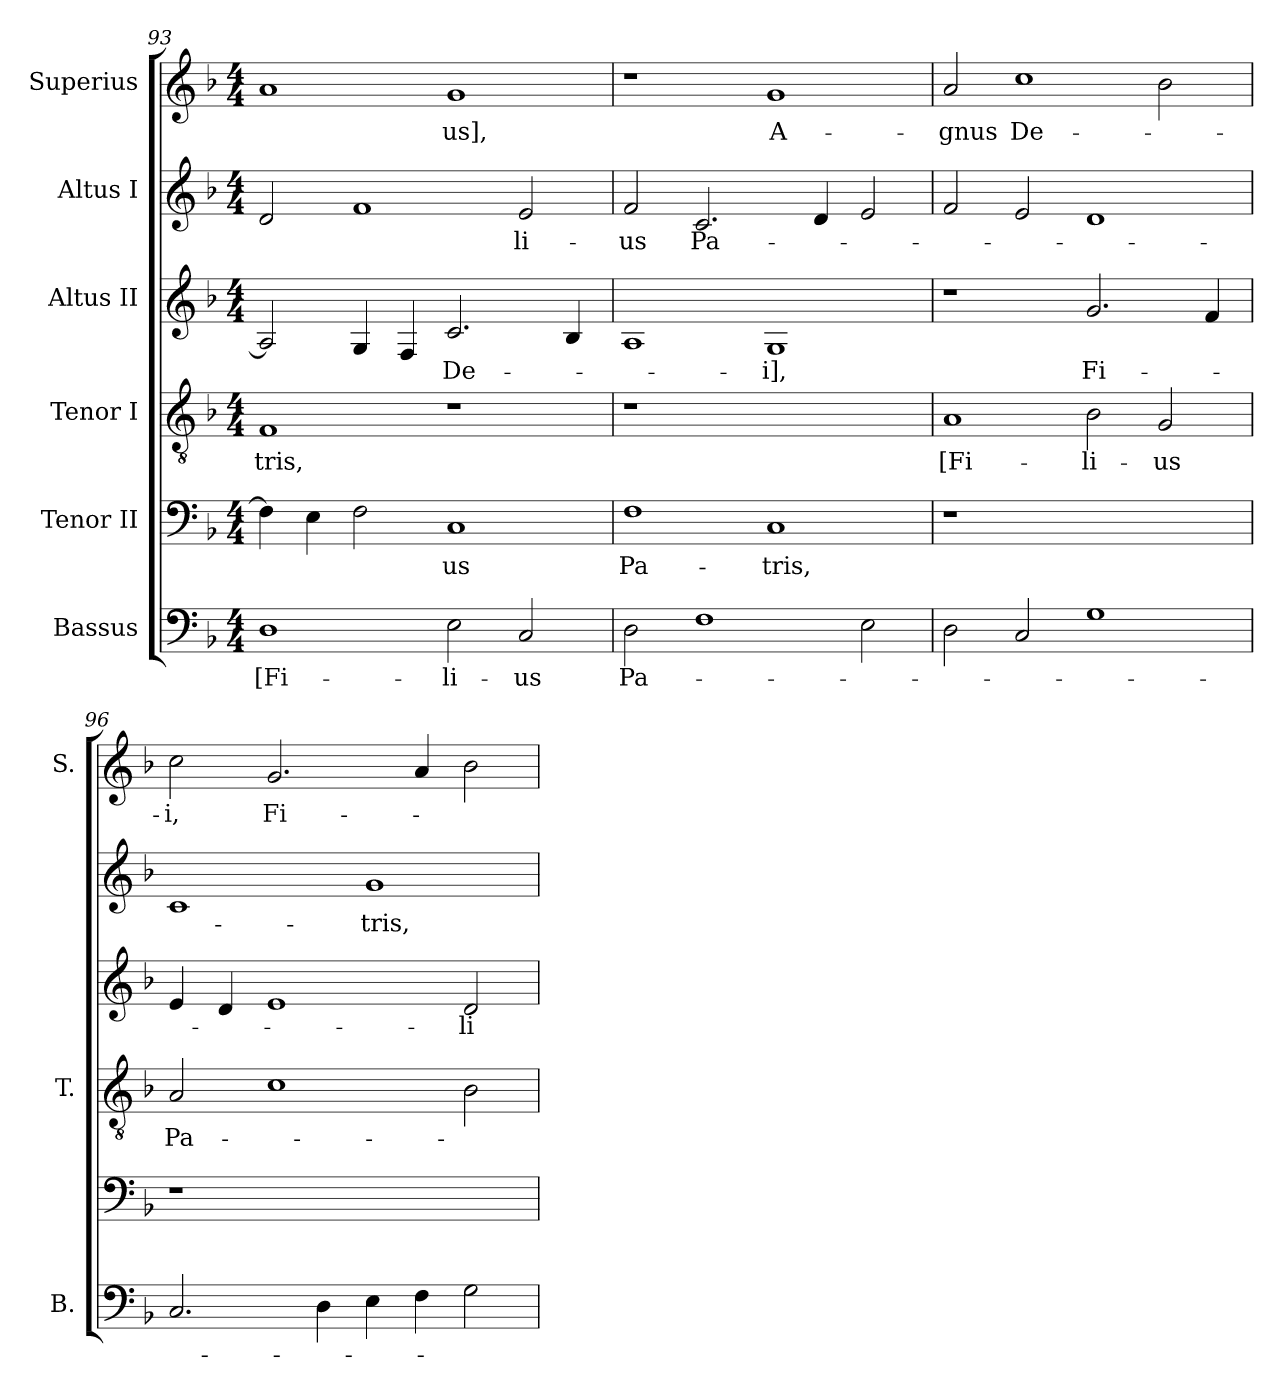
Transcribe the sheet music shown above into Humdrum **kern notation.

**kern	**text	**kern	**text	**kern	**text	**kern	**text	**kern	**text	**kern	**text
*part6	*part6	*part5	*part5	*part4	*part4	*part3	*part3	*part2	*part2	*part1	*part1
*staff6	*staff6	*staff5	*staff5	*staff4	*staff4	*staff3	*staff3	*staff2	*staff2	*staff1	*staff1
*I"Bassus	*	*I"Tenor II	*	*I"Tenor I	*	*I"Altus II	*	*I"Altus I	*	*I"Superius	*
*I'B.	*	*	*	*I'T.	*	*	*	*	*	*I'S.	*
*clefF4	*	*clefF4	*	*clefGv2	*	*clefG2	*	*clefG2	*	*clefG2	*
*	*	*	*	*ITrd7c12	*	*	*	*	*	*	*
*k[b-]	*	*k[b-]	*	*k[b-]	*	*k[b-]	*	*k[b-]	*	*k[b-]	*
*F:	*	*F:	*	*F:	*	*F:	*	*F:	*	*F:	*
*M4/4	*	*M4/4	*	*M4/4	*	*M4/4	*	*M4/4	*	*M4/4	*
=93	=93	=93	=93	=93	=93	=93	=93	=93	=93	=93	=93
!	!LO:LY:b:color=#000000	!	!	!	!	!	!	!	!	!	!
!	!	!	!	!	!LO:LY:b:color=#000000	!	!	!	!	!	!
1Di	[Fi-	4Fi\]	.	1FFi	-tris,	2Ai/]	.	2di/	.	1ai	.
.	.	4Ei\	.	.	.	.	.	.	.	.	.
.	.	2Fi\	.	.	.	4Gi/	.	1fi	.	.	.
.	.	.	.	.	.	4Fi/	.	.	.	.	.
!	!LO:LY:b:color=#000000	!	!	!	!	!	!	!	!	!	!
!	!	!	!LO:LY:b:color=#000000	!	!	!	!	!	!	!	!
!	!	!	!	!	!	!	!LO:LY:b:color=#000000	!	!	!	!
!	!	!	!	!	!	!	!	!	!	!	!LO:LY:b:color=#000000
2Ei\	-li-	1Ci	-us	1r	.	2.ci/	De-	.	.	1gi	-us],
!	!LO:LY:b:color=#000000	!	!	!	!	!	!	!	!	!	!
!	!	!	!	!	!	!	!	!	!LO:LY:b:color=#000000	!	!
2Ci/	-us	.	.	.	.	.	.	2ei/	-li-	.	.
.	.	.	.	.	.	4B-i/	.	.	.	.	.
!!LO:PB:g=z
=94	=94	=94	=94	=94	=94	=94	=94	=94	=94	=94	=94
!	!LO:LY:b:color=#000000	!	!	!	!	!	!	!	!	!	!
!	!	!	!LO:LY:b:color=#000000	!LO:N:vis=1	!	!	!	!	!	!	!
!	!	!	!	!	!	!	!	!	!LO:LY:b:color=#000000	!	!
2Di\	Pa-	1Fi	Pa-	1r	.	1Ai	.	2fi/	-us	1r	.
!	!	!	!	!	!	!	!	!	!LO:LY:b:color=#000000	!	!
1Fi	.	.	.	.	.	.	.	2.ci/	Pa-	.	.
!	!	!	!LO:LY:b:color=#000000	!	!	!	!	!	!	!	!
!	!	!	!	!	!	!	!LO:LY:b:color=#000000	!	!	!	!
!	!	!	!	!	!	!	!	!	!	!	!LO:LY:b:color=#000000
.	.	1Ci	-tris,	1ryy	.	1Gi	-i],	.	.	1gi	A-
.	.	.	.	.	.	.	.	4di/	.	.	.
2Ei\	.	.	.	.	.	.	.	2ei/	.	.	.
=95	=95	=95	=95	=95	=95	=95	=95	=95	=95	=95	=95
!	!	!LO:N:vis=1	!	!	!	!	!	!	!	!	!
!	!	!	!	!	!LO:LY:b:color=#000000	!	!	!	!	!	!
!	!	!	!	!	!	!	!	!	!	!	!LO:LY:b:color=#000000
2Di\	.	1r	.	1AAi	[Fi-	1r	.	2fi/	.	2ai/	-gnus
!	!	!	!	!	!	!	!	!	!	!	!LO:LY:b:color=#000000
2Ci/	.	.	.	.	.	.	.	2ei/	.	1cci	De-
!	!	!	!	!	!LO:LY:b:color=#000000	!	!	!	!	!	!
!	!	!	!	!	!	!	!LO:LY:b:color=#000000	!	!	!	!
1Gi	.	1ryy	.	2BB-i\	-li-	2.gi/	Fi-	1di	.	.	.
!	!	!	!	!	!LO:LY:b:color=#000000	!	!	!	!	!	!
.	.	.	.	2GGi/	-us	.	.	.	.	2b-i\	.
.	.	.	.	.	.	4fi/	.	.	.	.	.
=96	=96	=96	=96	=96	=96	=96	=96	=96	=96	=96	=96
!	!	!LO:N:vis=1	!	!	!	!	!	!	!	!	!
!	!	!	!	!	!LO:LY:b:color=#000000	!	!	!	!	!	!
!	!	!	!	!	!	!	!	!	!	!	!LO:LY:b:color=#000000
2.Ci/	.	1r	.	2AAi/	Pa-	4ei/	.	1ci	.	2cci\	-i,
.	.	.	.	.	.	4di/	.	.	.	.	.
!	!	!	!	!	!	!	!	!	!	!	!LO:LY:b:color=#000000
.	.	.	.	1Ci	.	1ei	.	.	.	2.gi/	Fi-
4Di\	.	.	.	.	.	.	.	.	.	.	.
!	!	!	!	!	!	!	!	!	!LO:LY:b:color=#000000	!	!
4Ei\	.	1ryy	.	.	.	.	.	1gi	-tris,	.	.
4Fi\	.	.	.	.	.	.	.	.	.	4ai/	.
!	!	!	!	!	!	!	!LO:LY:b:color=#000000	!	!	!	!
2Gi\	.	.	.	2BB-i\	.	2di/	-li-	.	.	2b-i\	.
=	=	=	=	=	=	=	=	=	=	=	=
*-	*-	*-	*-	*-	*-	*-	*-	*-	*-	*-	*-
